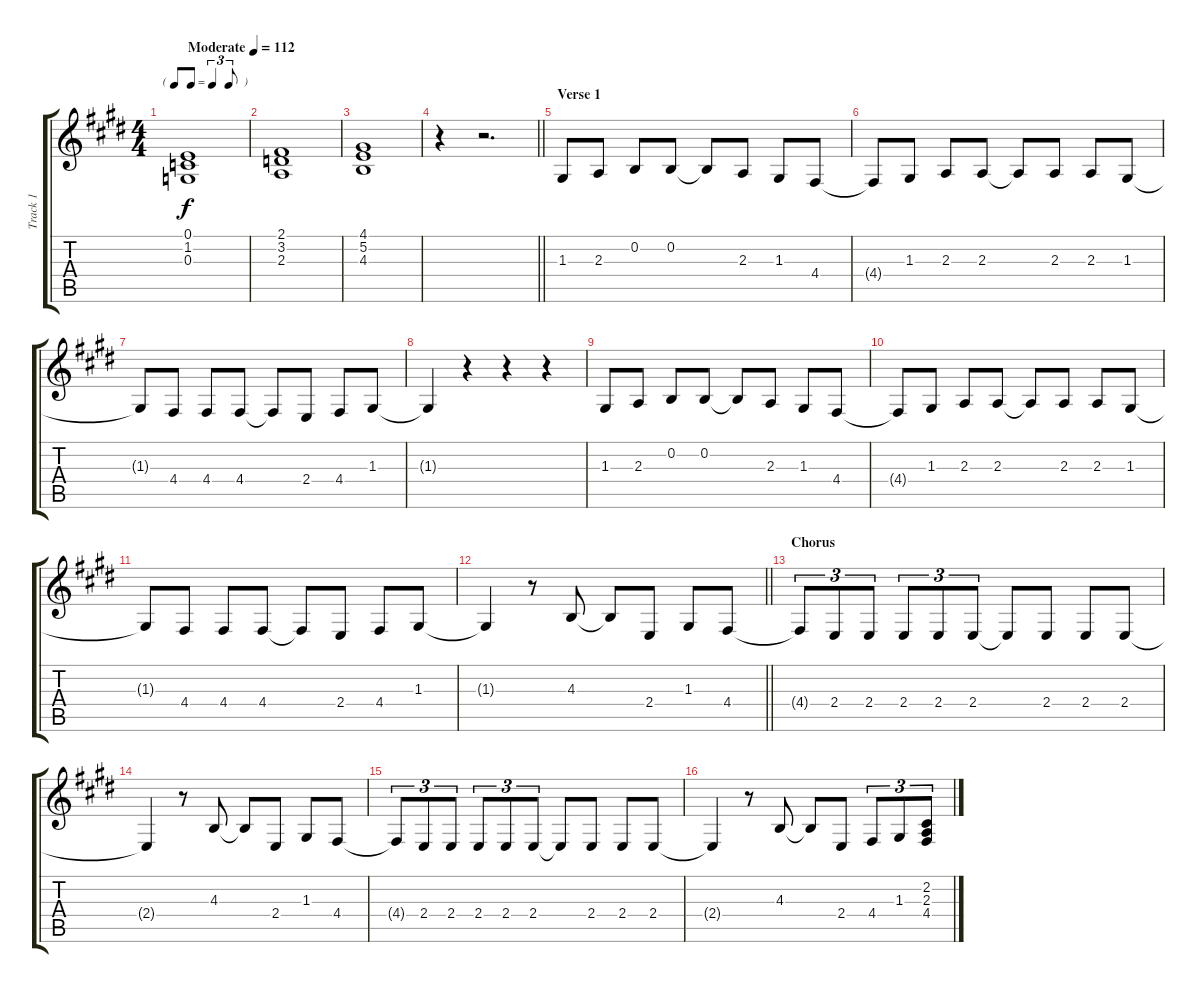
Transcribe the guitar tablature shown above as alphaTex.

\track ("Track 1" "Track 1") {instrument tenorsax}
\staff {score tabs}
\tuning (E4 B3 G3 D3 A2 E2) {hide}
\ts (4 4)
\tf triplet8th
\tempo (112 "Moderate")
\clef g2
\ks e
(0.1 1.2 0.3).1{dy f instrument tenorsax} |
(2.1 3.2 2.3).1 |
(4.1 5.2 4.3).1 |
\barLineRight lightlight
r.4 r.2{d} |
\section ("" "Verse 1")
1.3.8 2.3.8 0.2.8 0.2.8 0.2{t}.8 2.3.8 1.3.8 4.4.8 |
4.4{t}.8 1.3.8 2.3.8 2.3.8 2.3{t}.8 2.3.8 2.3.8 1.3.8 |
1.3{t}.8 4.4.8 4.4.8 4.4.8 4.4{t}.8 2.4.8 4.4.8 1.3.8 |
1.3{t}.4 r.4 r.4 r.4 |
1.3.8 2.3.8 0.2.8 0.2.8 0.2{t}.8 2.3.8 1.3.8 4.4.8 |
4.4{t}.8 1.3.8 2.3.8 2.3.8 2.3{t}.8 2.3.8 2.3.8 1.3.8 |
1.3{t}.8 4.4.8 4.4.8 4.4.8 4.4{t}.8 2.4.8 4.4.8 1.3.8 |
\barLineRight lightlight
1.3{t}.4 r.8 4.3.8 4.3{t}.8 2.4.8 1.3.8 4.4.8 |
\section ("" "Chorus")
4.4{t}.8{tu (3 2)} 2.4.8{tu (3 2)} 2.4.8{tu (3 2)} 2.4.8{tu (3 2)} 2.4.8{tu (3 2)} 2.4.8{tu (3 2)} 2.4{t}.8 2.4.8 2.4.8 2.4.8 |
2.4{t}.4 r.8 4.3.8 4.3{t}.8 2.4.8 1.3.8 4.4.8 |
4.4{t}.8{tu (3 2)} 2.4.8{tu (3 2)} 2.4.8{tu (3 2)} 2.4.8{tu (3 2)} 2.4.8{tu (3 2)} 2.4.8{tu (3 2)} 2.4{t}.8 2.4.8 2.4.8 2.4.8 |
2.4{t}.4 r.8 4.3.8 4.3{t}.8 2.4.8 4.4.8{tu (3 2)} 1.3.8{tu (3 2)} (2.2 2.3 4.4).8{tu (3 2)}
